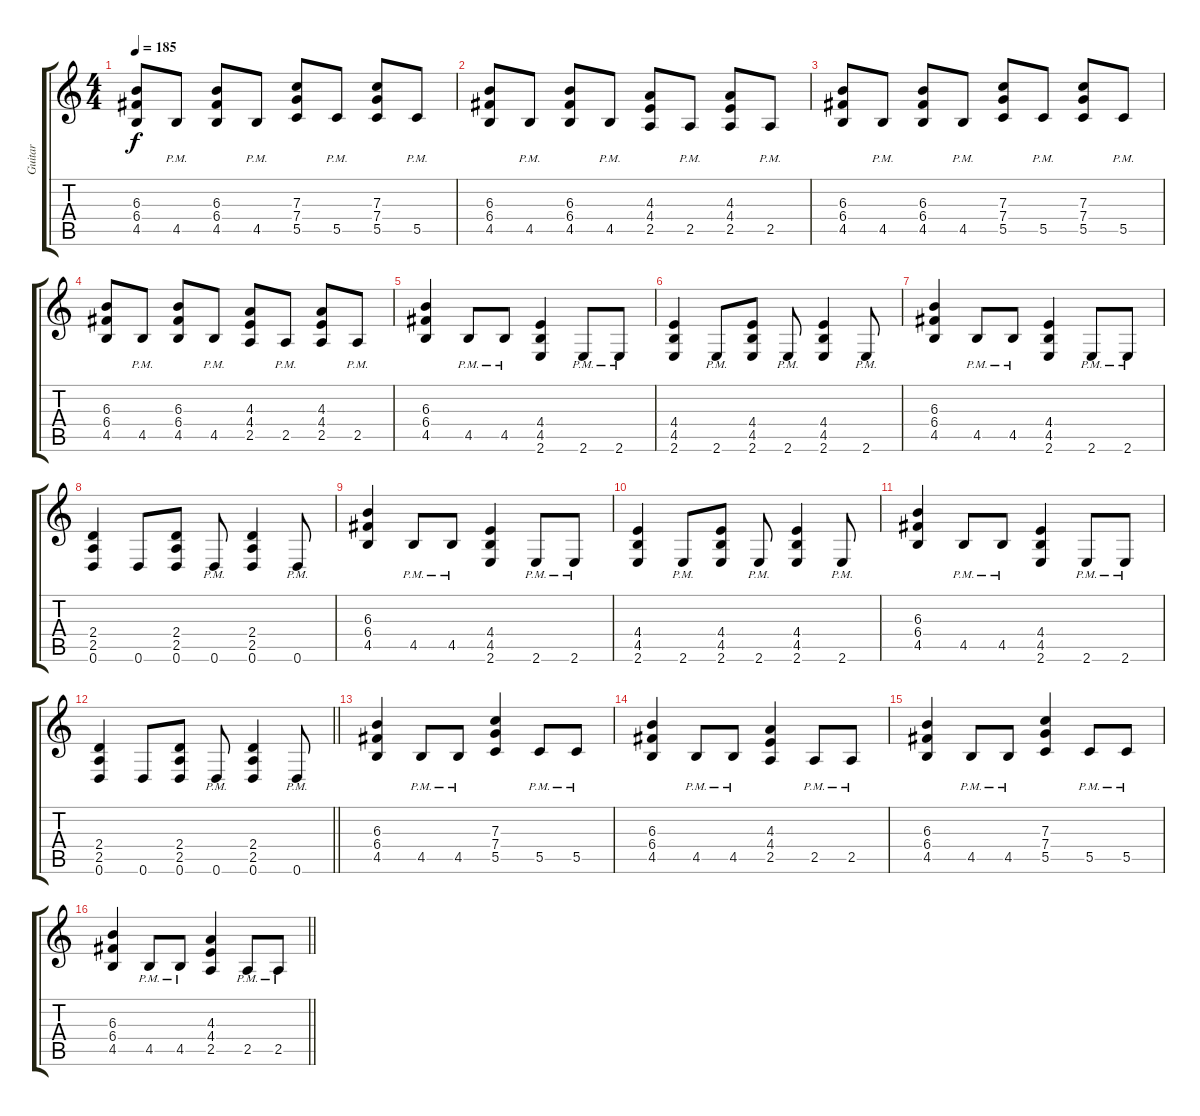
\track ("Guitar" "Guitar") {instrument overdrivenguitar}
\staff {score tabs}
\tuning (D4 A3 F3 C3 G2 D2) {hide}
\ts (4 4)
\tempo 185
\clef g2
\ks c
(6.3 6.4 4.5).8{dy f} 4.5{pm}.8 (6.3 6.4 4.5).8 4.5{pm}.8 (7.3 7.4 5.5).8 5.5{pm}.8 (7.3 7.4 5.5).8 5.5{pm}.8 |
(6.3 6.4 4.5).8 4.5{pm}.8 (6.3 6.4 4.5).8 4.5{pm}.8 (4.3 4.4 2.5).8 2.5{pm}.8 (4.3 4.4 2.5).8 2.5{pm}.8 |
(6.3 6.4 4.5).8 4.5{pm}.8 (6.3 6.4 4.5).8 4.5{pm}.8 (7.3 7.4 5.5).8 5.5{pm}.8 (7.3 7.4 5.5).8 5.5{pm}.8 |
(6.3 6.4 4.5).8 4.5{pm}.8 (6.3 6.4 4.5).8 4.5{pm}.8 (4.3 4.4 2.5).8 2.5{pm}.8 (4.3 4.4 2.5).8 2.5{pm}.8 |
(6.3 6.4 4.5).4 4.5{pm}.8 4.5{pm}.8 (4.4 4.5 2.6).4 2.6{pm}.8 2.6{pm}.8 |
(4.4 4.5 2.6).4 2.6{pm}.8 (4.4 4.5 2.6).8 2.6{pm}.8 (4.4 4.5 2.6).4 2.6{pm}.8 |
(6.3 6.4 4.5).4 4.5{pm}.8 4.5{pm}.8 (4.4 4.5 2.6).4 2.6{pm}.8 2.6{pm}.8 |
(2.4 2.5 0.6).4 0.6.8 (2.4 2.5 0.6).8 0.6{pm}.8 (2.4 2.5 0.6).4 0.6{pm}.8 |
(6.3 6.4 4.5).4 4.5{pm}.8 4.5{pm}.8 (4.4 4.5 2.6).4 2.6{pm}.8 2.6{pm}.8 |
(4.4 4.5 2.6).4 2.6{pm}.8 (4.4 4.5 2.6).8 2.6{pm}.8 (4.4 4.5 2.6).4 2.6{pm}.8 |
(6.3 6.4 4.5).4 4.5{pm}.8 4.5{pm}.8 (4.4 4.5 2.6).4 2.6{pm}.8 2.6{pm}.8 |
\barLineRight lightlight
(2.4 2.5 0.6).4 0.6.8 (2.4 2.5 0.6).8 0.6{pm}.8 (2.4 2.5 0.6).4 0.6{pm}.8 |
(6.3 6.4 4.5).4 4.5{pm}.8 4.5{pm}.8 (7.3 7.4 5.5).4 5.5{pm}.8 5.5{pm}.8 |
(6.3 6.4 4.5).4 4.5{pm}.8 4.5{pm}.8 (4.3 4.4 2.5).4 2.5{pm}.8 2.5{pm}.8 |
(6.3 6.4 4.5).4 4.5{pm}.8 4.5{pm}.8 (7.3 7.4 5.5).4 5.5{pm}.8 5.5{pm}.8 |
\barLineRight lightlight
(6.3 6.4 4.5).4 4.5{pm}.8 4.5{pm}.8 (4.3 4.4 2.5).4 2.5{pm}.8 2.5{pm}.8
